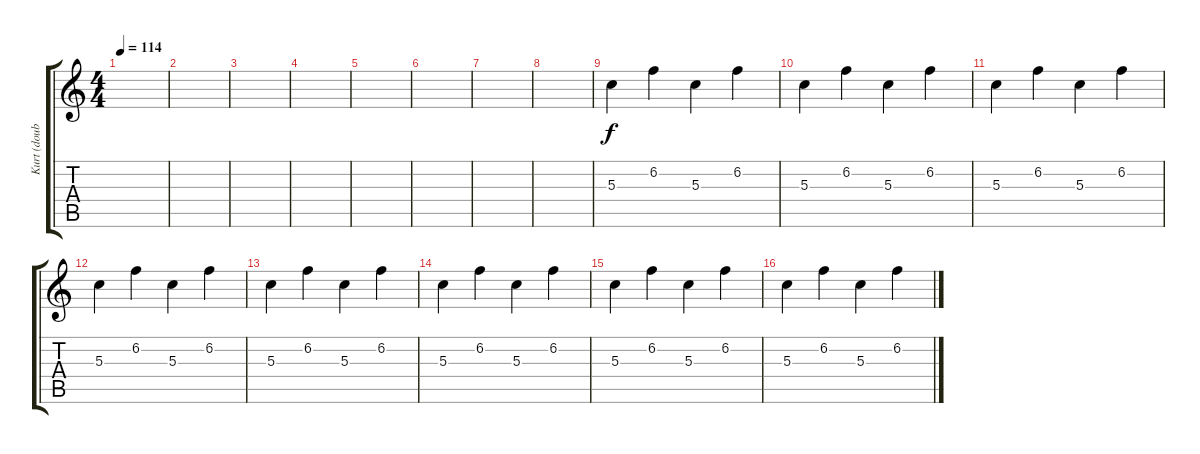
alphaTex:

\track ("Kurt (double)" "Kurt (doub") {instrument distortionguitar}
\staff {score tabs}
\tuning (E4 B3 G3 D3 A2 E2) {hide}
\ts (4 4)
\tempo 114
\clef g2
\ks c
|
|
|
|
|
|
|
|
5.3.4 6.2.4 5.3.4 6.2.4 |
5.3.4 6.2.4 5.3.4 6.2.4 |
5.3.4 6.2.4 5.3.4 6.2.4 |
5.3.4 6.2.4 5.3.4 6.2.4 |
5.3.4 6.2.4 5.3.4 6.2.4 |
5.3.4 6.2.4 5.3.4 6.2.4 |
5.3.4 6.2.4 5.3.4 6.2.4 |
5.3.4 6.2.4 5.3.4 6.2.4
